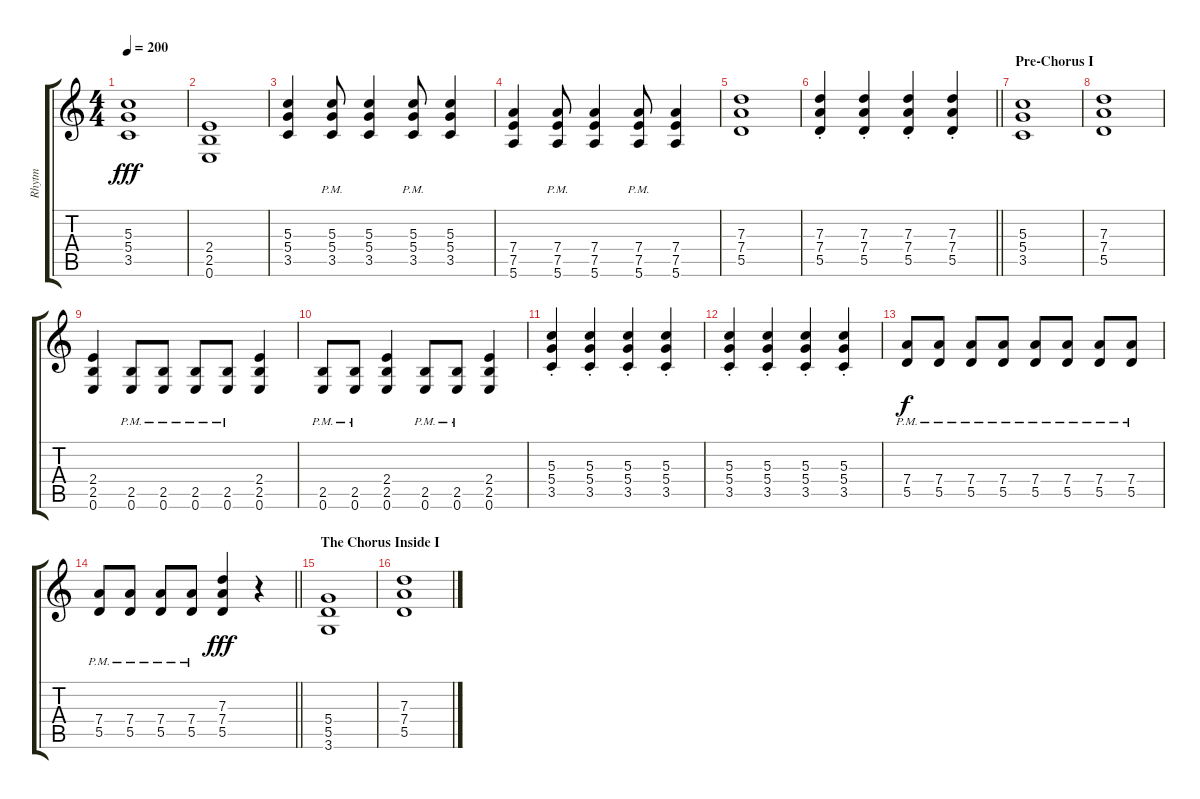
\track ("Rhytm" "Rhytm") {instrument distortionguitar}
\staff {score tabs}
\tuning (E4 B3 G3 D3 A2 E2) {hide}
\ts (4 4)
\tempo 200
\clef g2
\ks c
(5.3 5.4 3.5).1{dy fff} |
(2.4 2.5 0.6).1 |
(5.3 5.4 3.5).4 (5.3{pm} 5.4{pm} 3.5{pm}).8 (5.3 5.4 3.5).4 (5.3{pm} 5.4{pm} 3.5{pm}).8 (5.3 5.4 3.5).4 |
(7.4 7.5 5.6).4 (7.4{pm} 7.5{pm} 5.6{pm}).8 (7.4 7.5 5.6).4 (7.4{pm} 7.5{pm} 5.6{pm}).8 (7.4 7.5 5.6).4 |
(7.3 7.4 5.5).1 |
\barLineRight lightlight
(7.3{st} 7.4{st} 5.5{st}).4 (7.3{st} 7.4{st} 5.5{st}).4 (7.3{st} 7.4{st} 5.5{st}).4 (7.3{st} 7.4{st} 5.5{st}).4 |
\section ("" "Pre-Chorus I")
(5.3 5.4 3.5).1 |
(7.3 7.4 5.5).1 |
(2.4 2.5 0.6).4 (2.5{pm} 0.6{pm}).8 (2.5{pm} 0.6{pm}).8 (2.5{pm} 0.6{pm}).8 (2.5{pm} 0.6{pm}).8 (2.4 2.5 0.6).4 |
(2.5{pm} 0.6{pm}).8 (2.5{pm} 0.6{pm}).8 (2.4 2.5 0.6).4 (2.5{pm} 0.6{pm}).8 (2.5{pm} 0.6{pm}).8 (2.4 2.5 0.6).4 |
(5.3{st} 5.4{st} 3.5{st}).4 (5.3{st} 5.4{st} 3.5{st}).4 (5.3{st} 5.4{st} 3.5{st}).4 (5.3{st} 5.4{st} 3.5{st}).4 |
(5.3{st} 5.4{st} 3.5{st}).4 (5.3{st} 5.4{st} 3.5{st}).4 (5.3{st} 5.4{st} 3.5{st}).4 (5.3{st} 5.4{st} 3.5{st}).4 |
(7.4{pm} 5.5{pm}).8{dy f} (7.4{pm} 5.5{pm}).8 (7.4{pm} 5.5{pm}).8 (7.4{pm} 5.5{pm}).8 (7.4{pm} 5.5{pm}).8 (7.4{pm} 5.5{pm}).8 (7.4{pm} 5.5{pm}).8 (7.4{pm} 5.5{pm}).8 |
\barLineRight lightlight
(7.4{pm} 5.5{pm}).8 (7.4{pm} 5.5{pm}).8 (7.4{pm} 5.5{pm}).8 (7.4{pm} 5.5{pm}).8 (7.3 7.4 5.5).4{dy fff} r.4 |
\section ("" "The Chorus Inside I")
(5.4 5.5 3.6).1 |
(7.3 7.4 5.5).1
